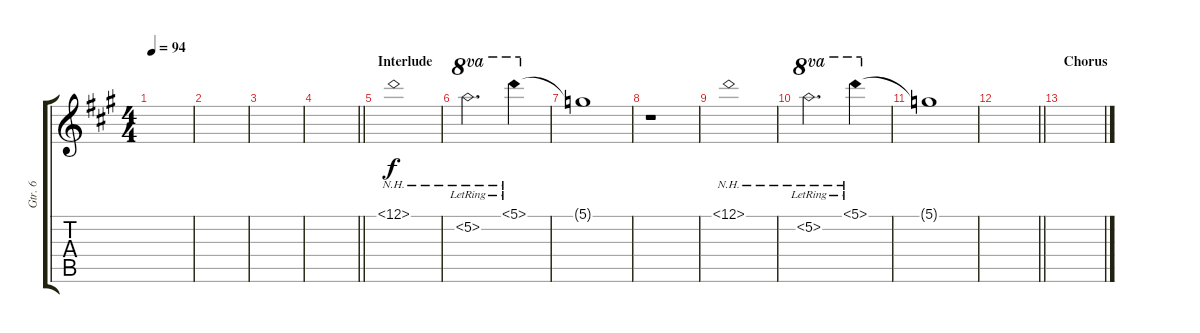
\track ("Gtr. 6" "Gtr. 6") {instrument acousticguitarsteel}
\staff {score tabs}
\tuning (D4 A3 F3 C3 G2 C2) {hide}
\ts (4 4)
\tempo 94
\clef g2
\ks a
|
|
|
\barLineRight lightlight
|
\section ("" "Interlude")
12.1{nh}.1 |
5.2{nh lr}.2{d ot 8va} 5.1{nh lr}.4{ot 8va} |
5.1{t}.1 |
r.1 |
12.1{nh}.1 |
5.2{nh lr}.2{d ot 8va} 5.1{nh lr}.4{ot 8va} |
5.1{t}.1 |
\barLineRight lightlight
|
\section ("" "Chorus")
